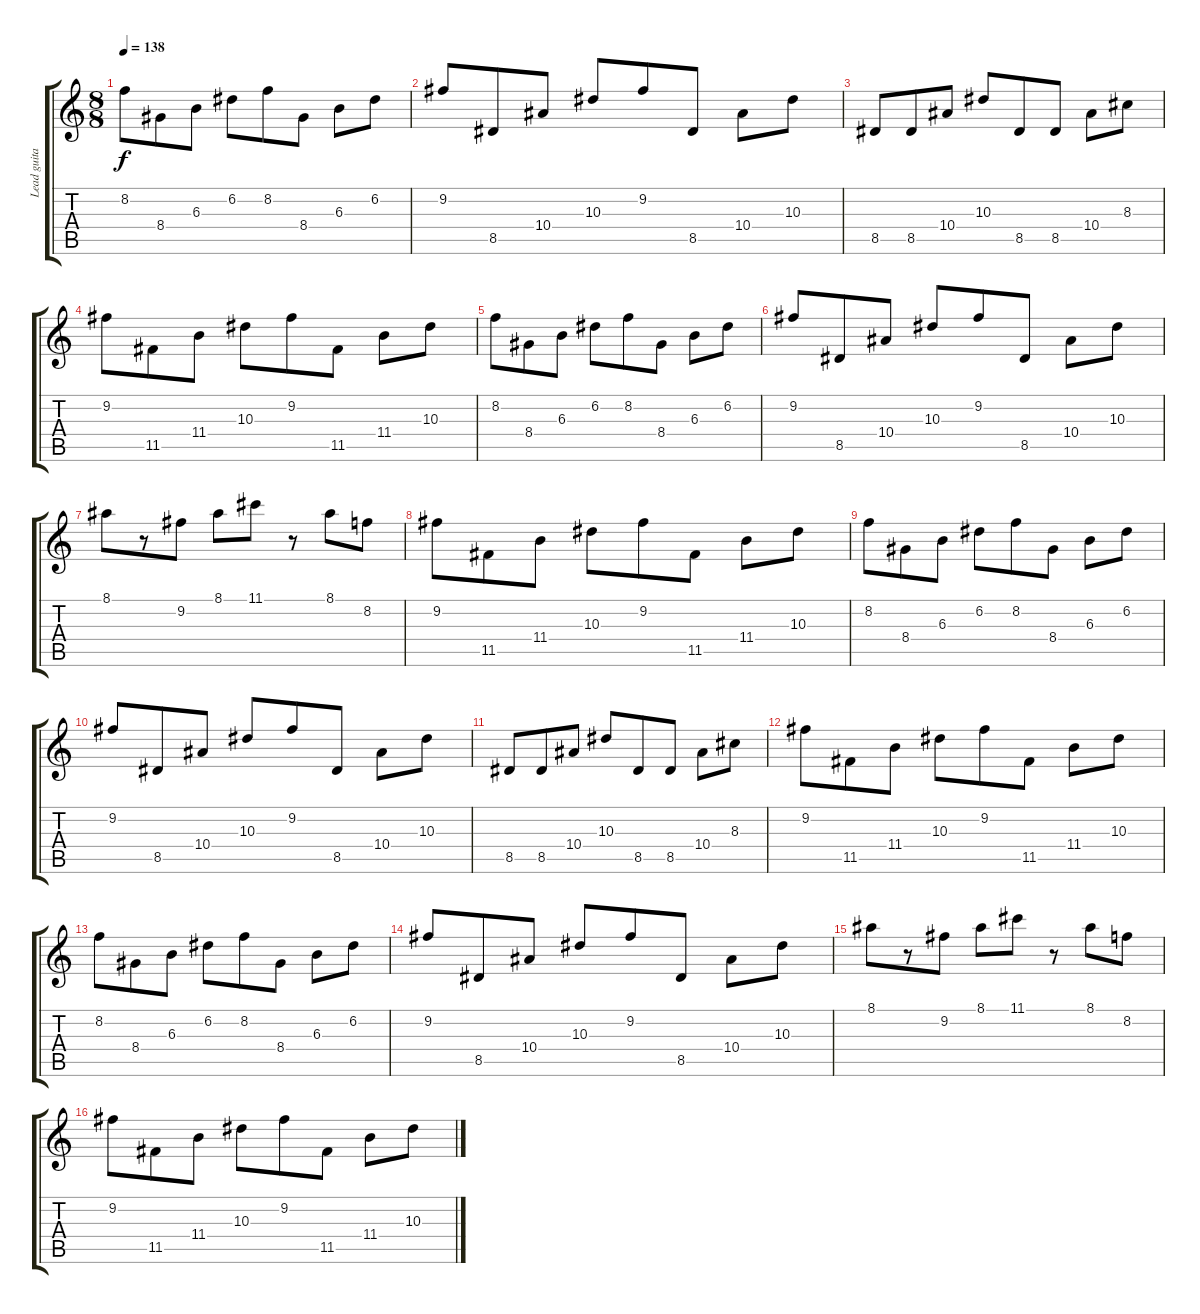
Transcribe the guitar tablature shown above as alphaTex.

\track ("Lead guitar 2" "Lead guita") {instrument overdrivenguitar}
\staff {score tabs}
\tuning (D4 A3 F3 C3 G2 D2) {hide}
\ts (8 8)
\tempo 138
\clef g2
\ks c
8.2.8{dy f} 8.4.8 6.3.8 6.2.8 8.2.8 8.4.8 6.3.8 6.2.8 |
9.2.8 8.5.8 10.4.8 10.3.8 9.2.8 8.5.8 10.4.8 10.3.8 |
8.5.8 8.5.8 10.4.8 10.3.8 8.5.8 8.5.8 10.4.8 8.3.8 |
9.2.8 11.5.8 11.4.8 10.3.8 9.2.8 11.5.8 11.4.8 10.3.8 |
8.2.8 8.4.8 6.3.8 6.2.8 8.2.8 8.4.8 6.3.8 6.2.8 |
9.2.8 8.5.8 10.4.8 10.3.8 9.2.8 8.5.8 10.4.8 10.3.8 |
8.1.8 r.8 9.2.8 8.1.8 11.1.8 r.8 8.1.8 8.2.8 |
9.2.8 11.5.8 11.4.8 10.3.8 9.2.8 11.5.8 11.4.8 10.3.8 |
8.2.8 8.4.8 6.3.8 6.2.8 8.2.8 8.4.8 6.3.8 6.2.8 |
9.2.8 8.5.8 10.4.8 10.3.8 9.2.8 8.5.8 10.4.8 10.3.8 |
8.5.8 8.5.8 10.4.8 10.3.8 8.5.8 8.5.8 10.4.8 8.3.8 |
9.2.8 11.5.8 11.4.8 10.3.8 9.2.8 11.5.8 11.4.8 10.3.8 |
8.2.8 8.4.8 6.3.8 6.2.8 8.2.8 8.4.8 6.3.8 6.2.8 |
9.2.8 8.5.8 10.4.8 10.3.8 9.2.8 8.5.8 10.4.8 10.3.8 |
8.1.8 r.8 9.2.8 8.1.8 11.1.8 r.8 8.1.8 8.2.8 |
9.2.8 11.5.8 11.4.8 10.3.8 9.2.8 11.5.8 11.4.8 10.3.8
